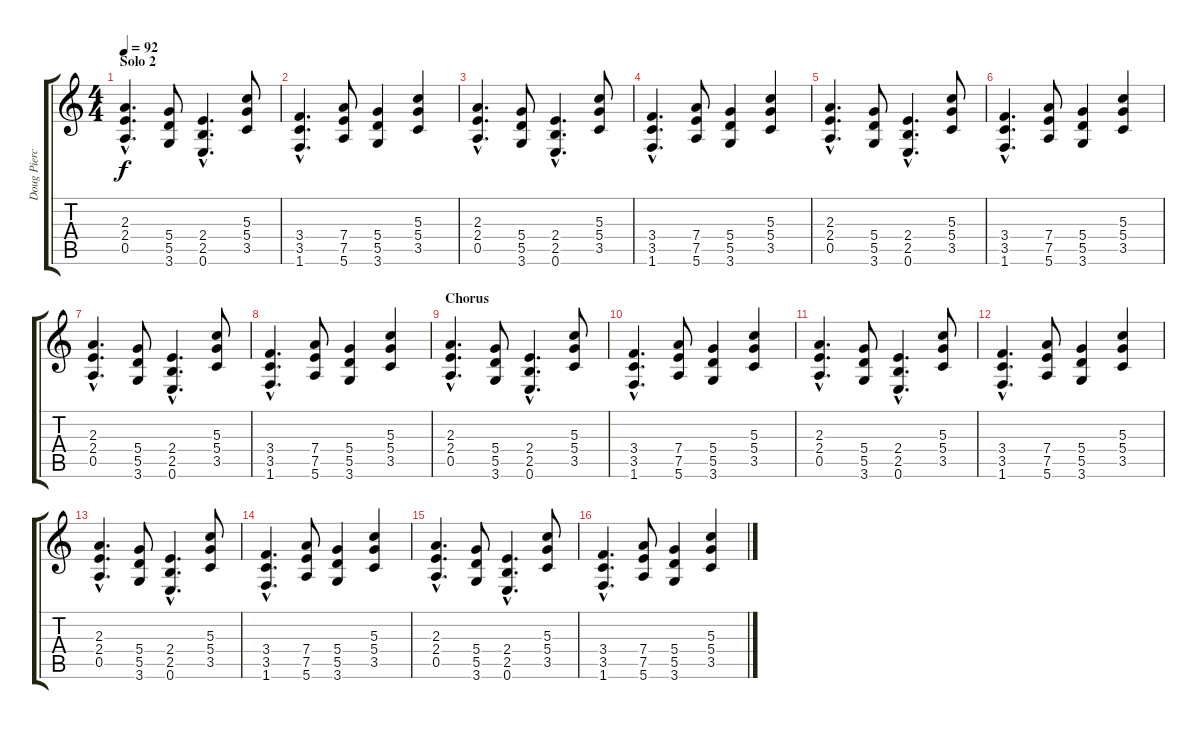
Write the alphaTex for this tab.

\track ("Doug Piercy" "Doug Pierc") {instrument distortionguitar}
\staff {score tabs}
\tuning (E4 B3 G3 D3 A2 E2) {hide}
\ts (4 4)
\section ("" "Solo 2")
\tempo 92
\clef g2
\ks c
(2.3{hac} 2.4{hac} 0.5{hac}).4{d dy f} (5.4 5.5 3.6).8 (2.4{hac} 2.5{hac} 0.6{hac}).4{d} (5.3 5.4 3.5).8 |
(3.4{hac} 3.5{hac} 1.6{hac}).4{d} (7.4 7.5 5.6).8 (5.4 5.5 3.6).4 (5.3 5.4 3.5).4 |
(2.3{hac} 2.4{hac} 0.5{hac}).4{d} (5.4 5.5 3.6).8 (2.4{hac} 2.5{hac} 0.6{hac}).4{d} (5.3 5.4 3.5).8 |
(3.4{hac} 3.5{hac} 1.6{hac}).4{d} (7.4 7.5 5.6).8 (5.4 5.5 3.6).4 (5.3 5.4 3.5).4 |
(2.3{hac} 2.4{hac} 0.5{hac}).4{d} (5.4 5.5 3.6).8 (2.4{hac} 2.5{hac} 0.6{hac}).4{d} (5.3 5.4 3.5).8 |
(3.4{hac} 3.5{hac} 1.6{hac}).4{d} (7.4 7.5 5.6).8 (5.4 5.5 3.6).4 (5.3 5.4 3.5).4 |
(2.3{hac} 2.4{hac} 0.5{hac}).4{d} (5.4 5.5 3.6).8 (2.4{hac} 2.5{hac} 0.6{hac}).4{d} (5.3 5.4 3.5).8 |
(3.4{hac} 3.5{hac} 1.6{hac}).4{d} (7.4 7.5 5.6).8 (5.4 5.5 3.6).4 (5.3 5.4 3.5).4 |
\section ("" "Chorus")
(2.3{hac} 2.4{hac} 0.5{hac}).4{d balance 4} (5.4 5.5 3.6).8 (2.4{hac} 2.5{hac} 0.6{hac}).4{d} (5.3 5.4 3.5).8 |
(3.4{hac} 3.5{hac} 1.6{hac}).4{d} (7.4 7.5 5.6).8 (5.4 5.5 3.6).4 (5.3 5.4 3.5).4 |
(2.3{hac} 2.4{hac} 0.5{hac}).4{d} (5.4 5.5 3.6).8 (2.4{hac} 2.5{hac} 0.6{hac}).4{d} (5.3 5.4 3.5).8 |
(3.4{hac} 3.5{hac} 1.6{hac}).4{d} (7.4 7.5 5.6).8 (5.4 5.5 3.6).4 (5.3 5.4 3.5).4 |
(2.3{hac} 2.4{hac} 0.5{hac}).4{d} (5.4 5.5 3.6).8 (2.4{hac} 2.5{hac} 0.6{hac}).4{d} (5.3 5.4 3.5).8 |
(3.4{hac} 3.5{hac} 1.6{hac}).4{d} (7.4 7.5 5.6).8 (5.4 5.5 3.6).4 (5.3 5.4 3.5).4 |
(2.3{hac} 2.4{hac} 0.5{hac}).4{d} (5.4 5.5 3.6).8 (2.4{hac} 2.5{hac} 0.6{hac}).4{d} (5.3 5.4 3.5).8 |
(3.4{hac} 3.5{hac} 1.6{hac}).4{d} (7.4 7.5 5.6).8 (5.4 5.5 3.6).4 (5.3 5.4 3.5).4
